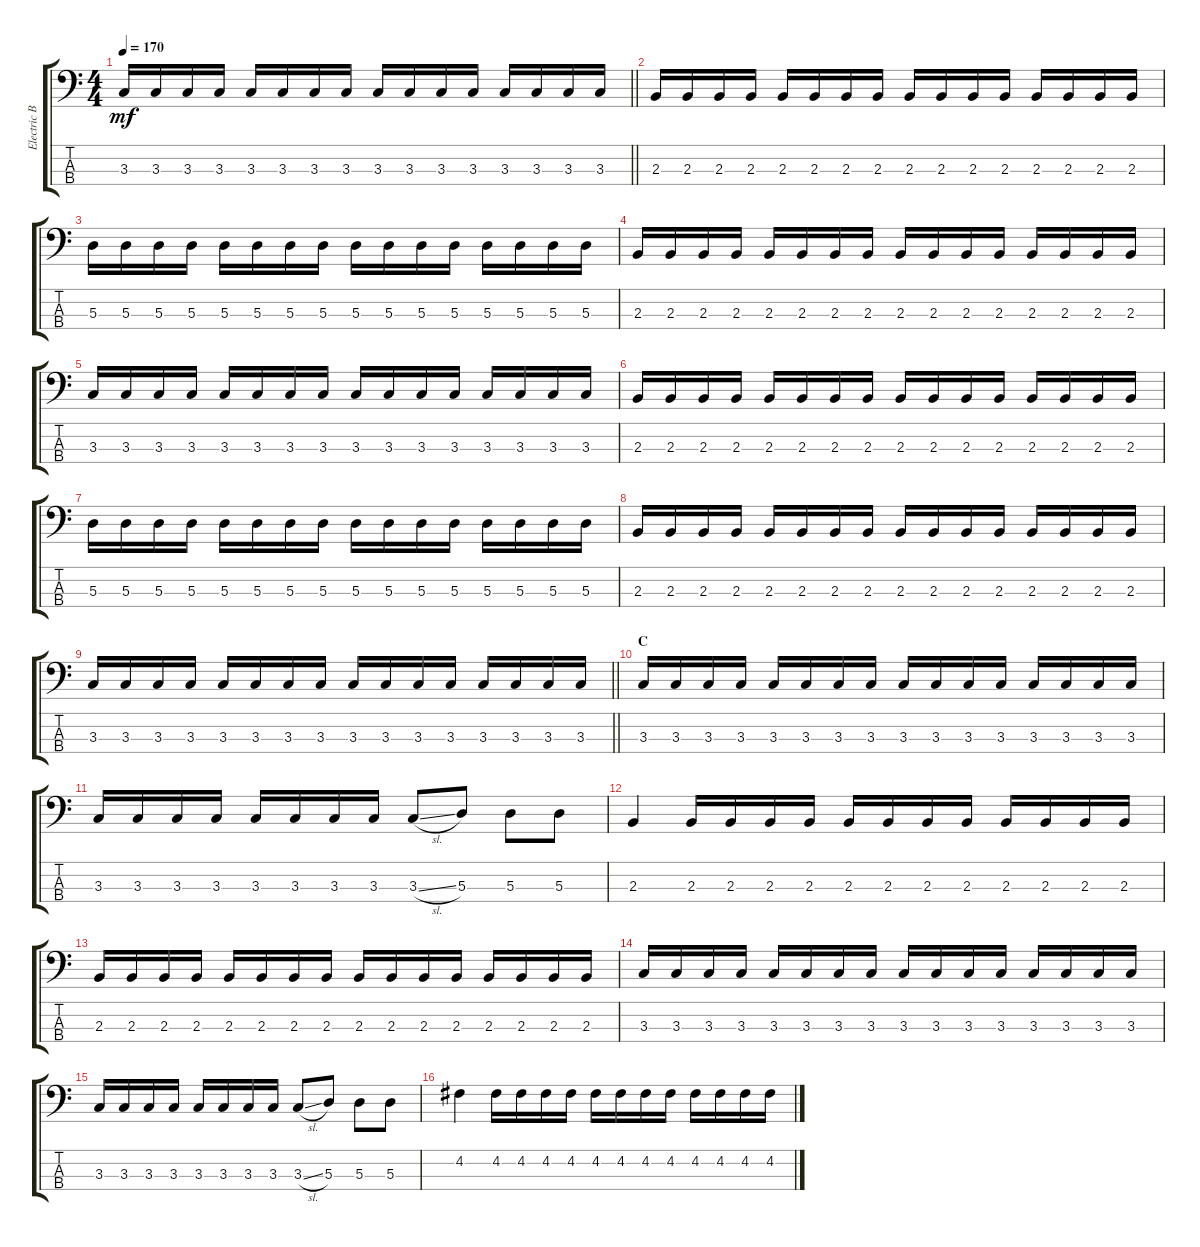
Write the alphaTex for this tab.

\track ("Electric Bass" "Electric B") {solo instrument electricbasspick}
\staff {score tabs}
\tuning (G2 D2 A1 E1) {hide}
\ts (4 4)
\tempo 170
\clef f4
\barLineRight lightlight
\ks c
3.3.16{dy mf} 3.3.16 3.3.16 3.3.16 3.3.16 3.3.16 3.3.16 3.3.16 3.3.16 3.3.16 3.3.16 3.3.16 3.3.16 3.3.16 3.3.16 3.3.16 |
2.3.16 2.3.16 2.3.16 2.3.16 2.3.16 2.3.16 2.3.16 2.3.16 2.3.16 2.3.16 2.3.16 2.3.16 2.3.16 2.3.16 2.3.16 2.3.16 |
5.3.16 5.3.16 5.3.16 5.3.16 5.3.16 5.3.16 5.3.16 5.3.16 5.3.16 5.3.16 5.3.16 5.3.16 5.3.16 5.3.16 5.3.16 5.3.16 |
2.3.16 2.3.16 2.3.16 2.3.16 2.3.16 2.3.16 2.3.16 2.3.16 2.3.16 2.3.16 2.3.16 2.3.16 2.3.16 2.3.16 2.3.16 2.3.16 |
3.3.16 3.3.16 3.3.16 3.3.16 3.3.16 3.3.16 3.3.16 3.3.16 3.3.16 3.3.16 3.3.16 3.3.16 3.3.16 3.3.16 3.3.16 3.3.16 |
2.3.16 2.3.16 2.3.16 2.3.16 2.3.16 2.3.16 2.3.16 2.3.16 2.3.16 2.3.16 2.3.16 2.3.16 2.3.16 2.3.16 2.3.16 2.3.16 |
5.3.16 5.3.16 5.3.16 5.3.16 5.3.16 5.3.16 5.3.16 5.3.16 5.3.16 5.3.16 5.3.16 5.3.16 5.3.16 5.3.16 5.3.16 5.3.16 |
2.3.16 2.3.16 2.3.16 2.3.16 2.3.16 2.3.16 2.3.16 2.3.16 2.3.16 2.3.16 2.3.16 2.3.16 2.3.16 2.3.16 2.3.16 2.3.16 |
\barLineRight lightlight
3.3.16 3.3.16 3.3.16 3.3.16 3.3.16 3.3.16 3.3.16 3.3.16 3.3.16 3.3.16 3.3.16 3.3.16 3.3.16 3.3.16 3.3.16 3.3.16 |
\section ("" "C")
3.3.16 3.3.16 3.3.16 3.3.16 3.3.16 3.3.16 3.3.16 3.3.16 3.3.16 3.3.16 3.3.16 3.3.16 3.3.16 3.3.16 3.3.16 3.3.16 |
3.3.16 3.3.16 3.3.16 3.3.16 3.3.16 3.3.16 3.3.16 3.3.16 3.3{sl}.8 5.3.8 5.3.8 5.3.8 |
2.3.4 2.3.16 2.3.16 2.3.16 2.3.16 2.3.16 2.3.16 2.3.16 2.3.16 2.3.16 2.3.16 2.3.16 2.3.16 |
2.3.16 2.3.16 2.3.16 2.3.16 2.3.16 2.3.16 2.3.16 2.3.16 2.3.16 2.3.16 2.3.16 2.3.16 2.3.16 2.3.16 2.3.16 2.3.16 |
3.3.16 3.3.16 3.3.16 3.3.16 3.3.16 3.3.16 3.3.16 3.3.16 3.3.16 3.3.16 3.3.16 3.3.16 3.3.16 3.3.16 3.3.16 3.3.16 |
3.3.16 3.3.16 3.3.16 3.3.16 3.3.16 3.3.16 3.3.16 3.3.16 3.3{sl}.8 5.3.8 5.3.8 5.3.8 |
4.2.4 4.2.16 4.2.16 4.2.16 4.2.16 4.2.16 4.2.16 4.2.16 4.2.16 4.2.16 4.2.16 4.2.16 4.2.16
